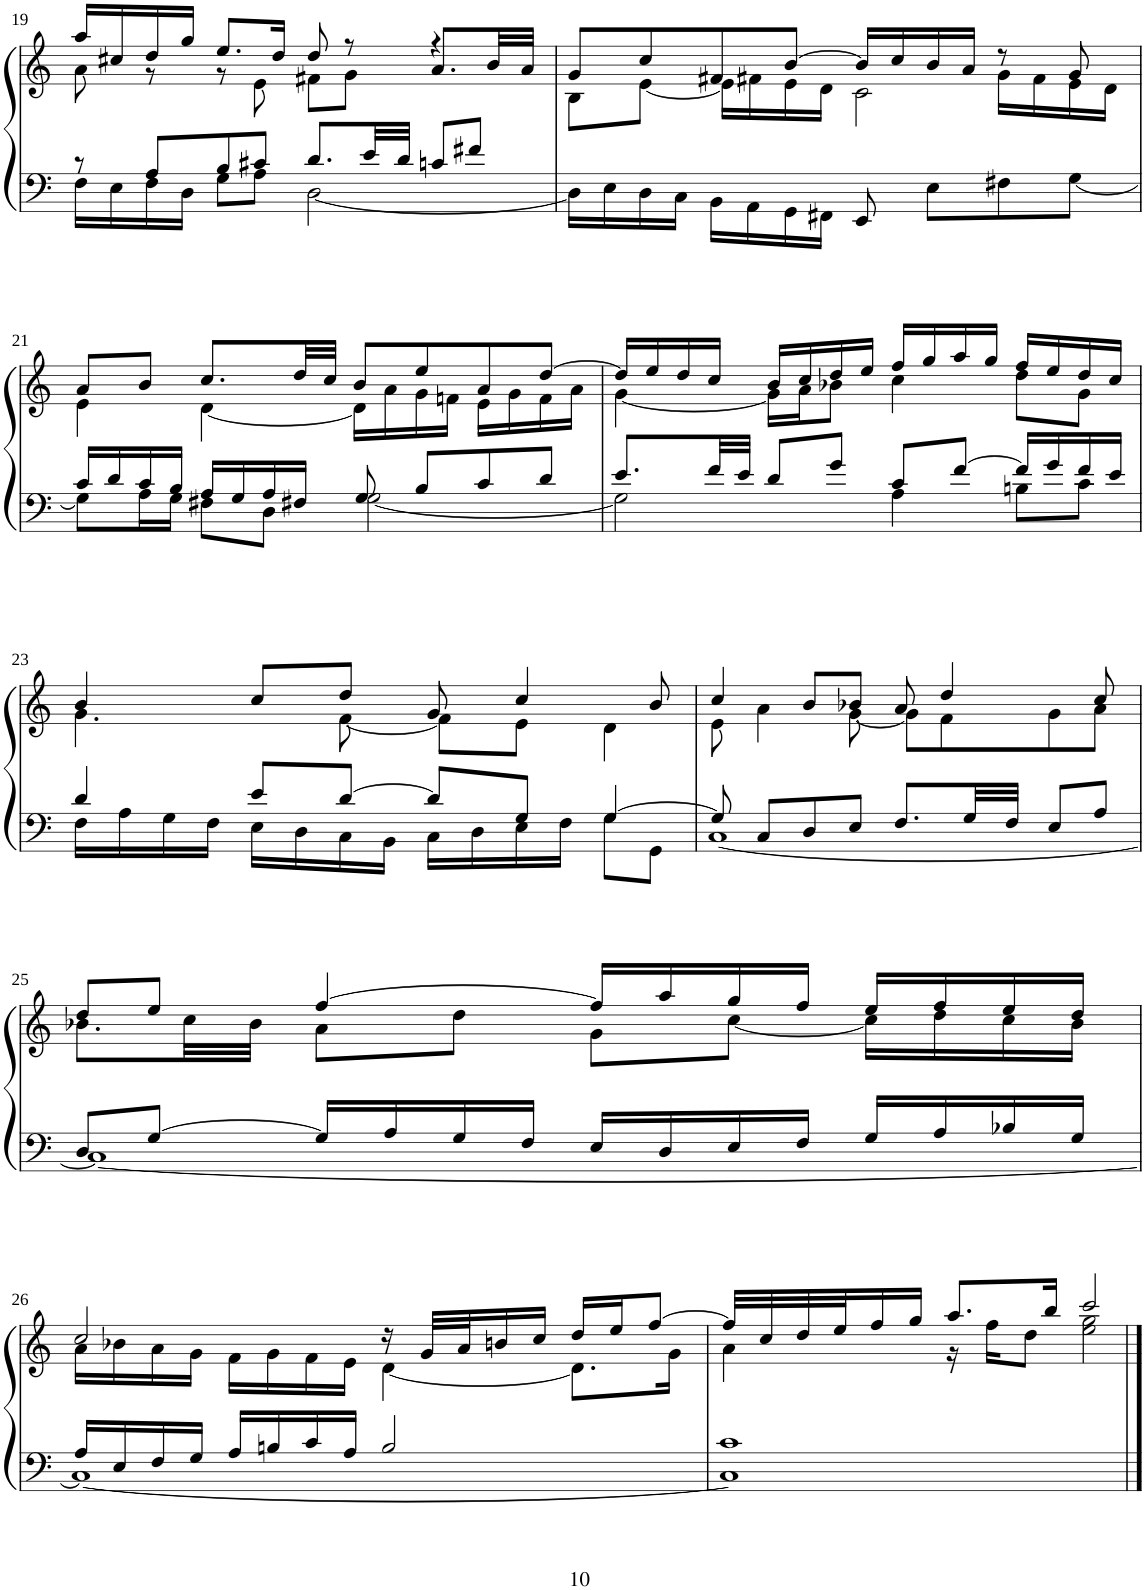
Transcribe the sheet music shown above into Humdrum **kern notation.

**kern	**kern
*part1	*part1
*staff2	*staff1
*I"Piano	*
*I'Pno	*
!!LO:PB:g=z
*clefF4	*clefG2
*k[]	*k[]
*M4/4	*M4/4
*met(c)	*met(c)
=19	=19
*^	*^
8r	16F\LL	16aa/LL	8a\
.	16E\	16cc#X/	.
8A/L	16F\	16dd/	8r
.	16D\JJ	16gg/JJ	.
8B/	8G\L	8.ee/L	8r
8c#X/J	8A\J	.	8e\
.	.	16dd/Jk	.
8.d/L	[2D\	8dd/	8f#X\L
.	.	8r	8g\J
32e/LL	.	.	.
32d/JJJ	.	.	.
8cn/L	.	4r	8.a/L
8f#X/J	.	.	.
.	.	.	32b/LL
.	.	.	32a/JJJ
=20	=20	=20	=20
*	*	*	*^
1ryy	16D\LL]	2ryy	8g/L	8B\L
.	16E\	.	.	.
.	16D\	.	8cc/	[8e\J
.	16C\JJ	.	.	.
.	16BB\LL	.	8f#X/	16e\LL]
.	16AA\	.	.	16f#X\
.	16GG\	.	[8b/J	16e\
.	16FF#X\JJ	.	.	16d\JJ
.	8EE/	4ryy	16b/LL]	2c\
.	.	.	16cc/	.
.	8E\L	.	16b/	.
.	.	.	16a/JJ	.
.	8F#X\	8r	16g\LL	.
.	.	.	16f#\	.
.	[8G\J	8g/	16e\	.
.	.	.	16d\JJ	.
*	*	*	*v	*v
!!LO:LB:g=z
=21	=21	=21	=21
16c/LL	8G\L]	8a/L	4e\
16d/	.	.	.
16c/	16A\L	8b/J	.
16B/JJ	16G\JJ	.	.
16A/LL	8F#X\L	8.cc/L	[4d\
16G/	.	.	.
16A/	8D\J	.	.
16F#X/JJ	.	32dd/LL	.
.	.	32cc/JJJ	.
8G/	[2G\	8b/L	16d\LL]
.	.	.	16a\
8B/L	.	8ee/	16g\
.	.	.	16fn\JJ
8c/	.	8a/	16e\LL
.	.	.	16g\
8d/J	.	[8dd/J	16f\
.	.	.	16a\JJ
=22	=22	=22	=22
8.e/L	2G\]	16dd/LL]	[4g\
.	.	16ee/	.
.	.	16dd/	.
32f/LL	.	16cc/JJ	.
32e/JJJ	.	.	.
8d/L	.	16b/LL	16g\LL]
.	.	16cc/	16a\J
8g/J	.	16dd/	8b-X\J
.	.	16ee/JJ	.
8c/L	4A\	16ff/LL	4cc\
.	.	16gg/	.
[8f/J	.	16aa/	.
.	.	16gg/JJ	.
16f/LL]	8Bn\L	16ff/LL	8dd\L
16g/	.	16ee/	.
16f/	8c\J	16dd/	8g\J
16e/JJ	.	16cc/JJ	.
!!LO:LB:g=z	!!
=23	=23	=23	=23
4d/	16F\LL	4b/	4.g\
.	16A\	.	.
.	16G\	.	.
.	16F\JJ	.	.
8e/L	16E\LL	8cc/L	.
.	16D\	.	.
[8d/J	16C\	8dd/J	[8f\
.	16BB\JJ	.	.
8d/L]	16C\LL	8g/	8f\L]
.	16D\	.	.
8G/J	16E\	4cc/	8e\J
.	16F\JJ	.	.
[4G/	8G\L	.	4d\
.	8GG\J	8b/	.
=24	=24	=24	=24
8G/]	[1C	4cc/	8e\
8C/L	.	.	4a\
8D/	.	8b/L	.
8E/J	.	8b-X/J	[8g\
8.F/L	.	8a/	8g\L]
.	.	4dd/	8f\
32G/LL	.	.	.
32F/JJJ	.	.	.
8E/L	.	.	8g\
8A/J	.	8cc/	8a\J
!!LO:LB:g=z	!!
=25	=25	=25	=25
8D/L	1C_	8dd/L	8.b-X\L
[8G/J	.	8ee/J	.
.	.	.	32cc\LL
.	.	.	32b-\JJJ
16G/LL]	.	[4ff/	8a\L
16A/	.	.	.
16G/	.	.	8dd\J
16F/JJ	.	.	.
16E/LL	.	16ff/LL]	8g\L
16D/	.	16aa/	.
16E/	.	16gg/	[8cc\J
16F/JJ	.	16ff/JJ	.
16G/LL	.	16ee/LL	16cc\LL]
16A/	.	16ff/	16dd\
16B-X/	.	16ee/	16cc\
16G/JJ	.	16dd/JJ	16b-\JJ
!!LO:LB:g=z	!!
=26	=26	=26	=26
16A/LL	1C_	2cc/	16a\LL
16E/	.	.	16b-X\
16F/	.	.	16a\
16G/JJ	.	.	16g\JJ
16A/LL	.	.	16f\LL
16Bn/	.	.	16g\
16c/	.	.	16f\
16A/JJ	.	.	16e\JJ
2B/	.	16r	[4d\
.	.	32g/LLL	.
.	.	32a/J	.
.	.	16bn/	.
.	.	16cc/JJ	.
.	.	16dd/LL	8.d\L]
.	.	16ee/J	.
.	.	[8ff/J	.
.	.	.	16g\Jk
=27	=27	=27	=27
1c	1C]	32ff/LLL]	4a\
.	.	32cc/	.
.	.	32dd/	.
.	.	32ee/J	.
.	.	16ff/	.
.	.	16gg/JJ	.
.	.	8.aa/L	16r
.	.	.	16ff\KL
.	.	.	8dd\J
.	.	16bb/Jk	.
.	.	2ccc/	2ee\ 2gg\
*v	*v	*	*
*	*v	*v
==	==
*-	*-
